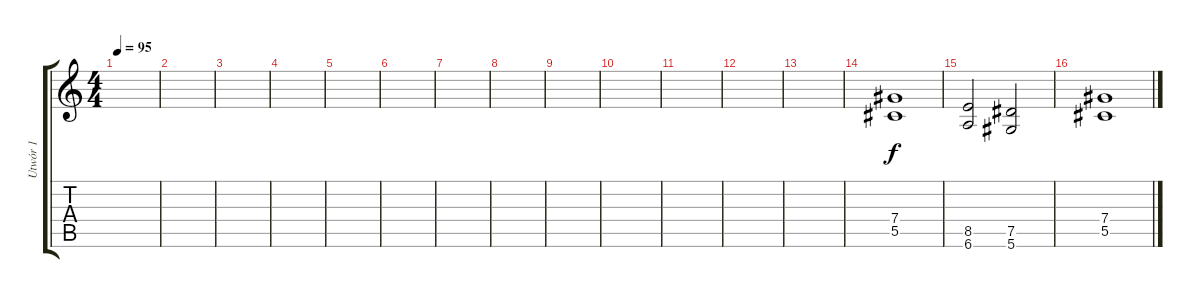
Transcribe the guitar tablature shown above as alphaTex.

\track ("Utwór 1" "Utwór 1") {instrument distortionguitar}
\staff {score tabs}
\tuning (Eb4 Bb3 Gb3 Db3 Ab2 Eb2) {hide}
\ts (4 4)
\tempo 95
\clef g2
\ks c
|
|
|
|
|
|
|
|
|
|
|
|
|
(7.4 5.5).1 |
(8.5 6.6).2 (7.5 5.6).2 |
(7.4 5.5).1
